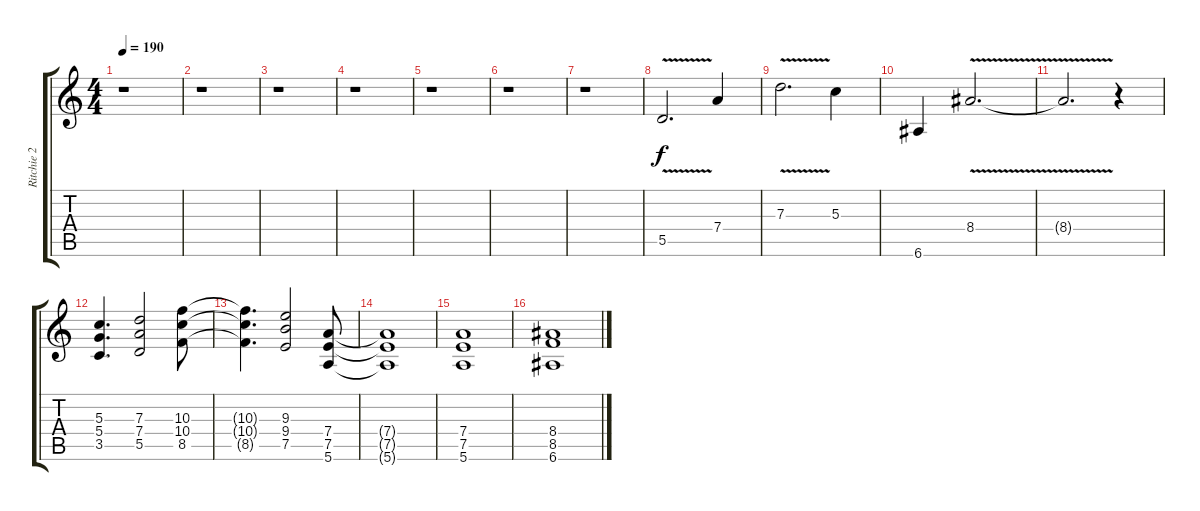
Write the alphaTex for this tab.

\track ("Ritchie 2" "Ritchie 2") {instrument overdrivenguitar}
\staff {score tabs}
\tuning (E4 B3 G3 D3 A2 E2) {hide}
\ts (4 4)
\tempo 190
\clef g2
\ks c
r.1{dy mp} |
r.1 |
r.1 |
r.1 |
r.1 |
r.1 |
r.1 |
5.5{v}.2{d dy f} 7.4.4 |
7.3{v}.2{d} 5.3.4 |
6.6.4 8.4{v}.2{d} |
8.4{t}.2{d} r.4 |
(5.3 5.4 3.5).4{d} (7.3 7.4 5.5).2 (10.3 10.4 8.5).8 |
(10.3{t} 10.4{t} 8.5{t}).4{d} (9.3 9.4 7.5).2 (7.4 7.5 5.6).8 |
(7.4{t} 7.5{t} 5.6{t}).1 |
(7.4 7.5 5.6).1 |
(8.4 8.5 6.6).1
